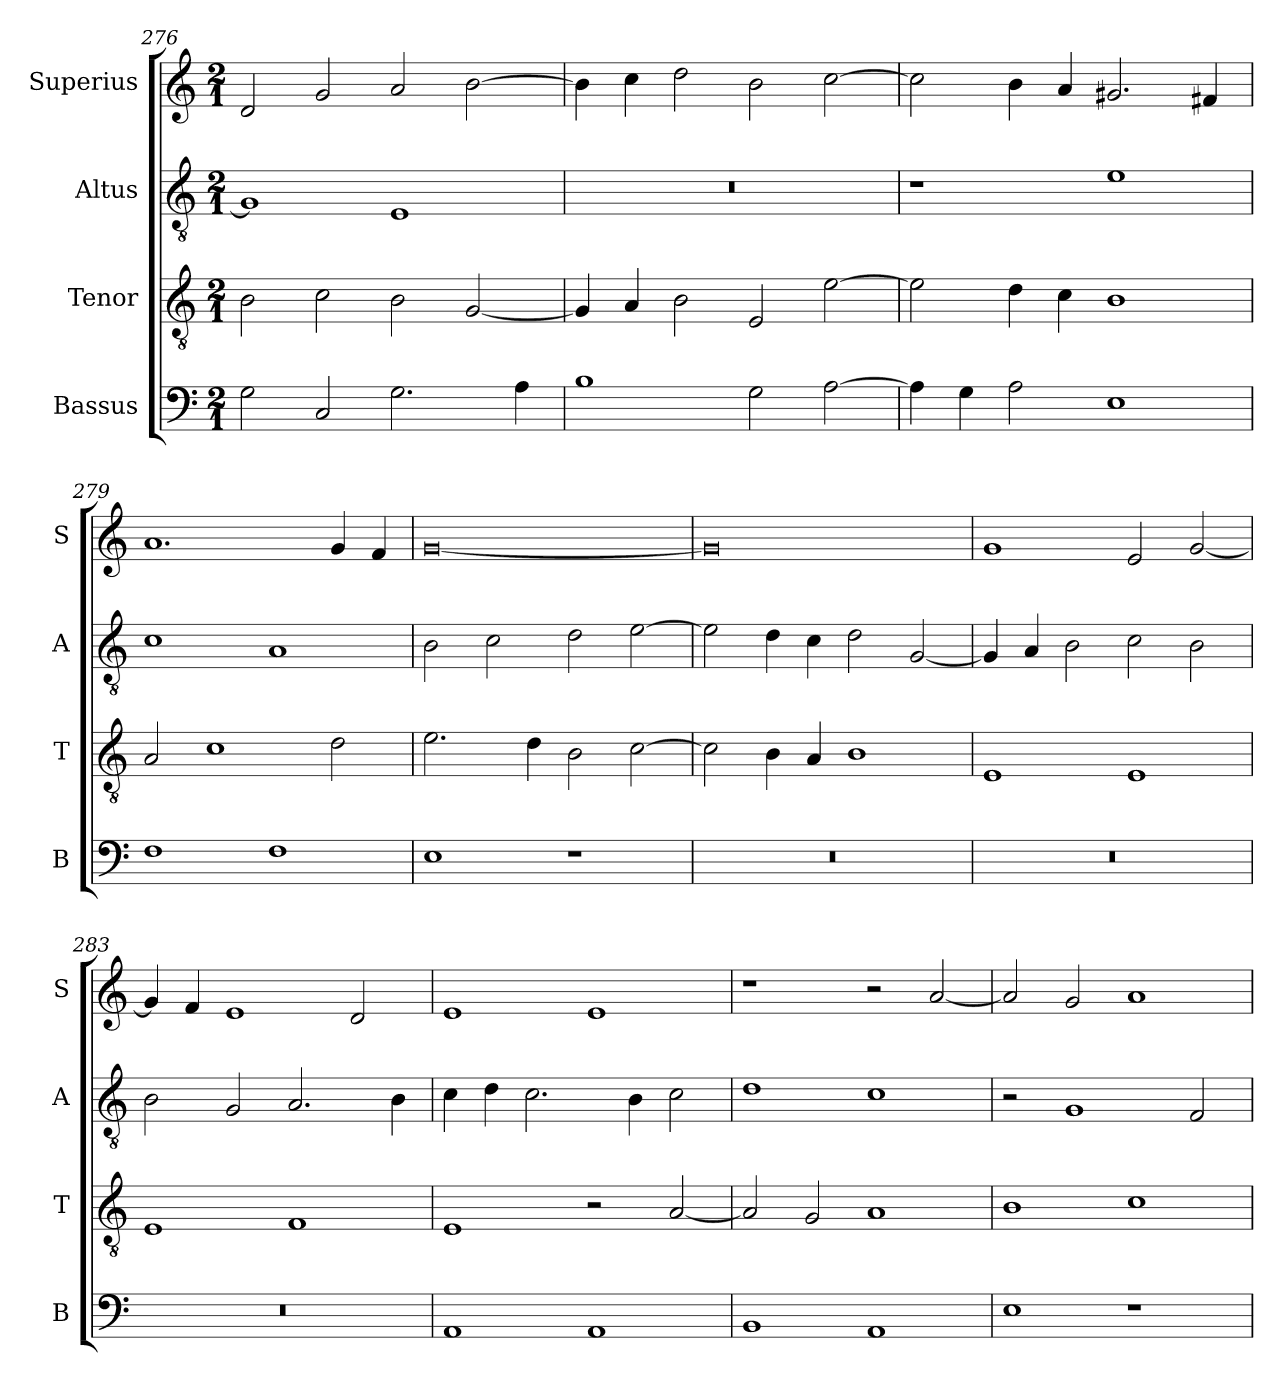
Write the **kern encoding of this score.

**kern	**kern	**kern	**kern
*part4	*part3	*part2	*part1
*staff4	*staff3	*staff2	*staff1
*I"Bassus	*I"Tenor	*I"Altus	*I"Superius
*I'B	*I'T	*I'A	*I'S
*clefF4	*clefGv2	*clefGv2	*clefG2
*k[]	*k[]	*k[]	*k[]
*M2/1	*M2/1	*M2/1	*M2/1
=276	=276	=276	=276
2G	2B	1G]	2d
2C	2c	.	2g
2.G	2B	1E	2a
.	[2G	.	[2b
4A	.	.	.
=277	=277	=277	=277
1B	4G]	0r	4b]
.	4A	.	4cc
.	2B	.	2dd
2G	2E	.	2b
[2A	[2e	.	[2cc
=278	=278	=278	=278
4A]	2e]	1r	2cc]
4G	.	.	.
2A	4d	.	4b
.	4c	.	4a
1E	1B	1e	2.g#X
.	.	.	4f#X
=279	=279	=279	=279
1F	2A	1c	1.a
.	1c	.	.
1F	.	1A	.
.	2d	.	4g
.	.	.	4f
=280	=280	=280	=280
1E	2.e	2B	[0g
.	.	2c	.
.	4d	.	.
1r	2B	2d	.
.	[2c	[2e	.
=281	=281	=281	=281
0r	2c]	2e]	0g]
.	4B	4d	.
.	4A	4c	.
.	1B	2d	.
.	.	[2G	.
=282	=282	=282	=282
0r	1E	4G]	1g
.	.	4A	.
.	.	2B	.
.	1E	2c	2e
.	.	2B	[2g
=283	=283	=283	=283
0r	1E	2B	4g]
.	.	.	4f
.	.	2G	1e
.	1F	2.A	.
.	.	.	2d
.	.	4B	.
=284	=284	=284	=284
1AA	1E	4c	1e
.	.	4d	.
.	.	2.c	.
1AA	2r	.	1e
.	.	4B	.
.	[2A	2c	.
=285	=285	=285	=285
1BB	2A]	1d	1r
.	2G	.	.
1AA	1A	1c	2r
.	.	.	[2a
=286	=286	=286	=286
1E	1B	2r	2a]
.	.	1G	2g
1r	1c	.	1a
.	.	2F	.
=	=	=	=
*-	*-	*-	*-
